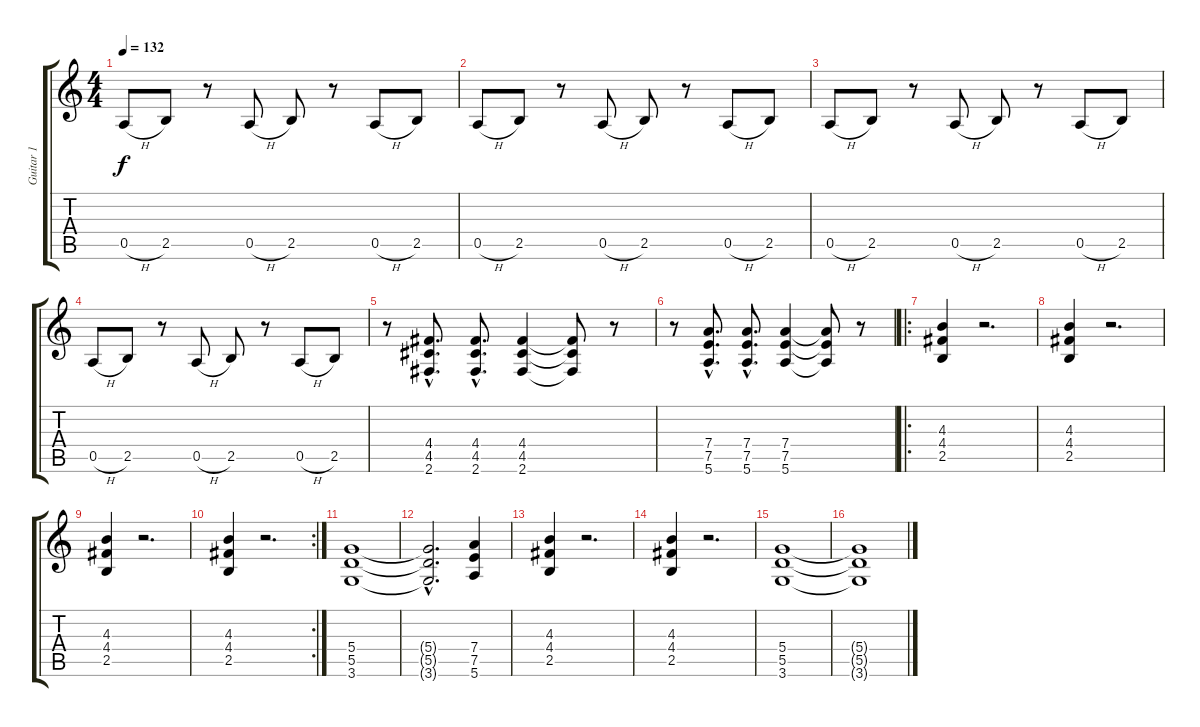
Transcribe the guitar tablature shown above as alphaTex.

\track ("Guitar 1" "Guitar 1") {instrument distortionguitar}
\staff {score tabs}
\tuning (E4 B3 G3 D3 A2 E2) {hide}
\ts (4 4)
\tempo 132
\clef g2
\ks c
0.5{h}.8{dy f instrument distortionguitar} 2.5.8 r.8 0.5{h}.8 2.5.8 r.8 0.5{h}.8 2.5.8 |
0.5{h}.8 2.5.8 r.8 0.5{h}.8 2.5.8 r.8 0.5{h}.8 2.5.8 |
0.5{h}.8 2.5.8 r.8 0.5{h}.8 2.5.8 r.8 0.5{h}.8 2.5.8 |
0.5{h}.8 2.5.8 r.8 0.5{h}.8 2.5.8 r.8 0.5{h}.8 2.5.8 |
r.8 (4.4{hac} 4.5{hac} 2.6{hac}).8{d} (4.4{hac} 4.5{hac} 2.6{hac}).8{d} (4.4 4.5 2.6).4 (4.4{t} 4.5{t} 2.6{t}).8 r.8 |
r.8 (7.4{hac} 7.5{hac} 5.6{hac}).8{d} (7.4{hac} 7.5{hac} 5.6{hac}).8{d} (7.4 7.5 5.6).4 (7.4{t} 7.5{t} 5.6{t}).8 r.8 |
\ro
(4.3 4.4 2.5).4 r.2{d} |
(4.3 4.4 2.5).4 r.2{d} |
(4.3 4.4 2.5).4 r.2{d} |
\rc 2
(4.3 4.4 2.5).4 r.2{d} |
(5.4 5.5 3.6).1 |
(5.4{hac t} 5.5{hac t} 3.6{hac t}).2{d} (7.4 7.5 5.6).4 |
(4.3 4.4 2.5).4 r.2{d} |
(4.3 4.4 2.5).4 r.2{d} |
(5.4 5.5 3.6).1 |
(5.4{t} 5.5{t} 3.6{t}).1
